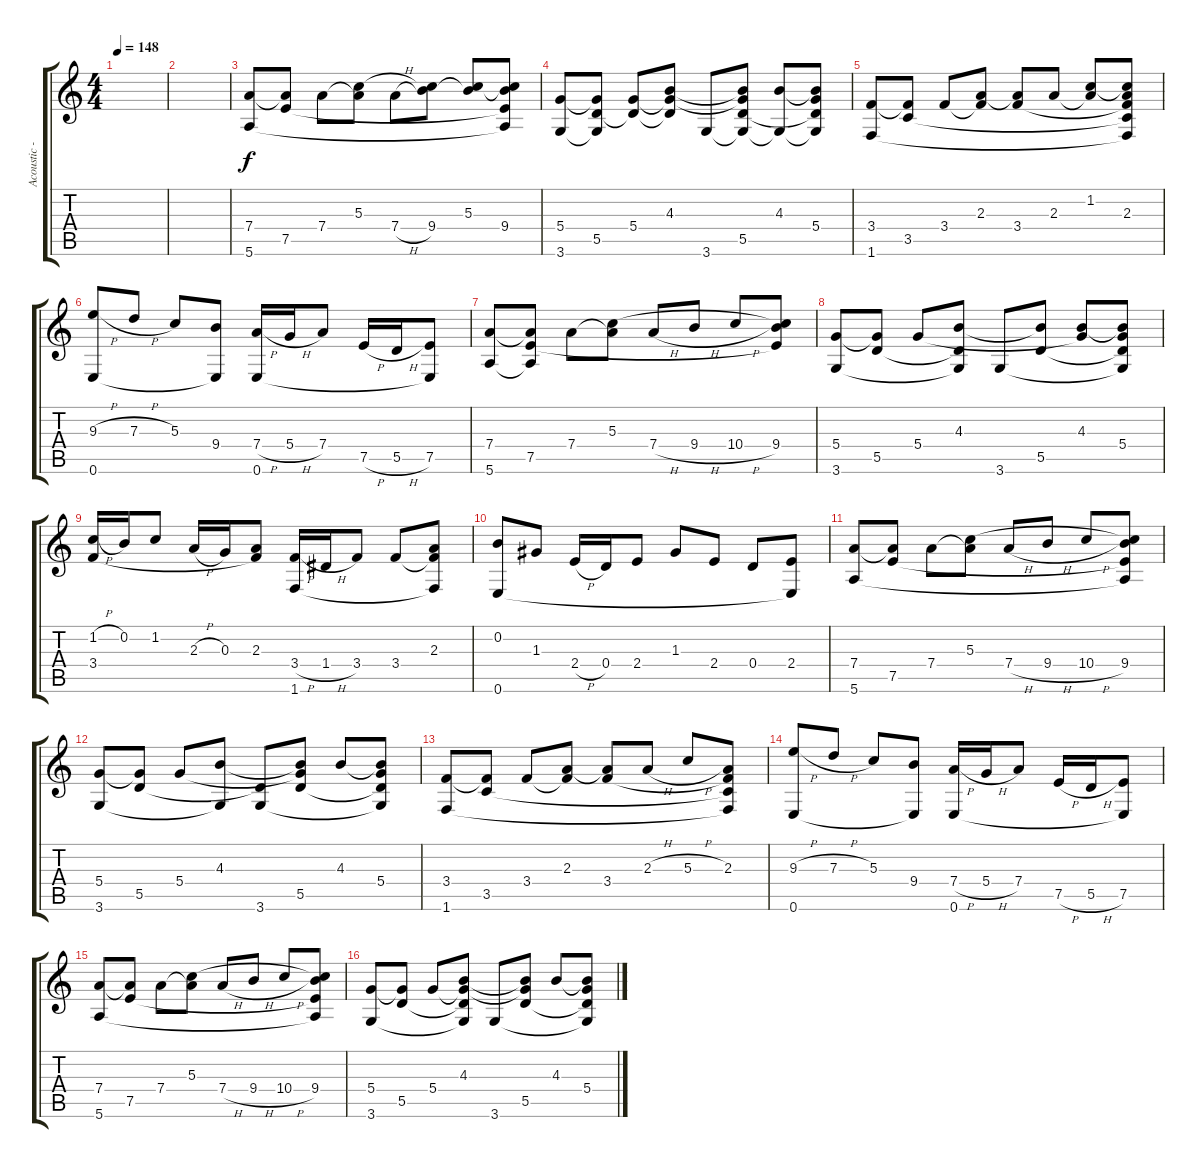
\track ("Acoustic - Guitar" "Acoustic -") {instrument acousticguitarnylon}
\staff {score tabs}
\tuning (E4 B3 G3 D3 A2 E2) {hide}
\ts (4 4)
\tempo 148
\clef g2
\ks c
|
|
(7.4 5.6).8 (7.4{t} 7.5).8 7.4.8 (5.3 7.4{t}).8 7.4{h}.8 (5.3{t} 9.4).8 (5.3 9.4{t}).8 (5.3{t} 9.4 7.5{t} 5.6{t}).8 |
(5.4 3.6).8 (5.4{t} 5.5 3.6{t}).8 (5.4 5.5{t}).8 (4.3 5.4{t} 5.5{t}).8 3.6.8 (4.3{t} 5.4{t} 5.5 3.6{t}).8 (4.3 3.6{t}).8 (4.3{t} 5.4 5.5{t} 3.6{t}).8 |
(3.4 1.6).8 (3.4{t} 3.5).8 3.4.8 (2.3 3.4{t}).8 (2.3{t} 3.4).8 2.3.8 (1.2 2.3{t}).8 (1.2{t} 2.3 3.4{t} 3.5{t} 1.6{t}).8 |
(9.3{h} 0.6).8 7.3{h}.8 5.3.8 (9.4 0.6{t}).8 (7.4{h} 0.6).16 5.4{h}.16 7.4.8 7.5{h}.16 5.5{h}.16 (7.5 0.6{t}).8 |
(7.4 5.6).8 (7.4{t} 7.5 5.6{t}).8 7.4.8 (5.3 7.4{t}).8 7.4{h}.8 9.4{h}.8 10.4{h}.8 (5.3{t} 9.4 7.5{t}).8 |
(5.4 3.6).8 (5.4{t} 5.5).8 5.4.8 (4.3 5.5{t} 3.6{t}).8 3.6.8 (4.3{t} 5.5).8 (4.3 5.4{t}).8 (4.3{t} 5.4 5.5{t} 3.6{t}).8 |
(1.2{h} 3.4).16 0.2.16 1.2.8 2.3{h}.16 0.3.16 (2.3 3.4{t}).8 (3.4{h} 1.6).16 1.4{h}.16 3.4.8 3.4.8 (2.3 3.4{t} 1.6{t}).8 |
(0.2 0.6).8 1.3.8 2.4{h}.16 0.4.16 2.4.8 1.3.8 2.4.8 0.4.8 (2.4 0.6{t}).8 |
(7.4 5.6).8 (7.4{t} 7.5).8 7.4.8 (5.3 7.4{t}).8 7.4{h}.8 9.4{h}.8 10.4{h}.8 (5.3{t} 9.4 7.5{t} 5.6{t}).8 |
(5.4 3.6).8 (5.4{t} 5.5).8 5.4.8 (4.3 3.6{t}).8 (5.5{t} 3.6).8 (4.3{t} 5.4{t} 5.5).8 4.3.8 (4.3{t} 5.4 5.5{t} 3.6{t}).8 |
(3.4 1.6).8 (3.4{t} 3.5).8 3.4.8 (2.3 3.4{t}).8 (2.3{t} 3.4).8 2.3{h}.8 5.3{h}.8 (2.3 3.4{t} 3.5{t} 1.6{t}).8 |
(9.3{h} 0.6).8 7.3{h}.8 5.3.8 (9.4 0.6{t}).8 (7.4{h} 0.6).16 5.4{h}.16 7.4.8 7.5{h}.16 5.5{h}.16 (7.5 0.6{t}).8 |
(7.4 5.6).8 (7.4{t} 7.5).8 7.4.8 (5.3 7.4{t}).8 7.4{h}.8 9.4{h}.8 10.4{h}.8 (5.3{t} 9.4 7.5{t} 5.6{t}).8 |
(5.4 3.6).8 (5.4{t} 5.5).8 5.4.8 (4.3 5.4{t} 5.5{t} 3.6{t}).8 3.6.8 (4.3{t} 5.4{t} 5.5).8 4.3.8 (4.3{t} 5.4 5.5{t} 3.6{t}).8
